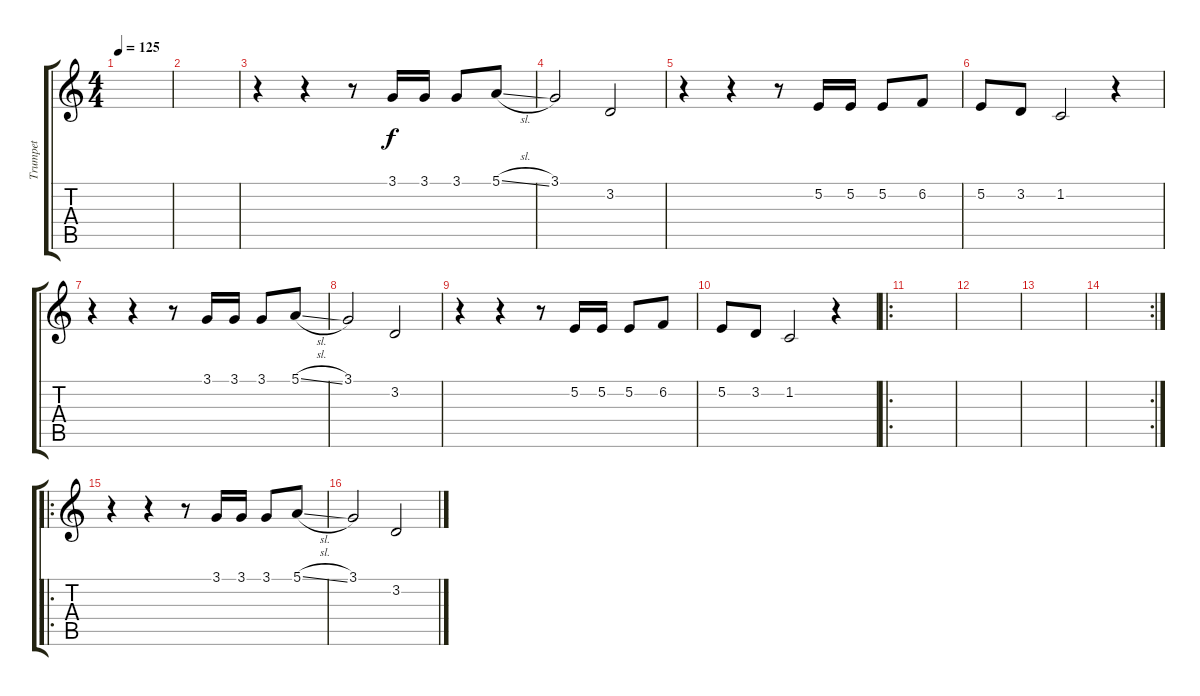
\track ("Trumpet" "Trumpet") {instrument trumpet}
\staff {score tabs}
\tuning (E4 B3 G3 D3 A2 E2) {hide}
\ts (4 4)
\tempo 125
\clef g2
\ks c
|
|
r.4 r.4 r.8 3.1.16 3.1.16 3.1.8 5.1{sl}.8 |
3.1.2 3.2.2 |
r.4 r.4 r.8 5.2.16 5.2.16 5.2.8 6.2.8 |
5.2.8 3.2.8 1.2.2 r.4 |
r.4 r.4 r.8 3.1.16 3.1.16 3.1.8 5.1{sl}.8 |
3.1.2 3.2.2 |
r.4 r.4 r.8 5.2.16 5.2.16 5.2.8 6.2.8 |
5.2.8 3.2.8 1.2.2 r.4 |
\ro
|
|
|
\rc 2
|
\ro
r.4 r.4 r.8 3.1.16 3.1.16 3.1.8 5.1{sl}.8 |
3.1.2 3.2.2
